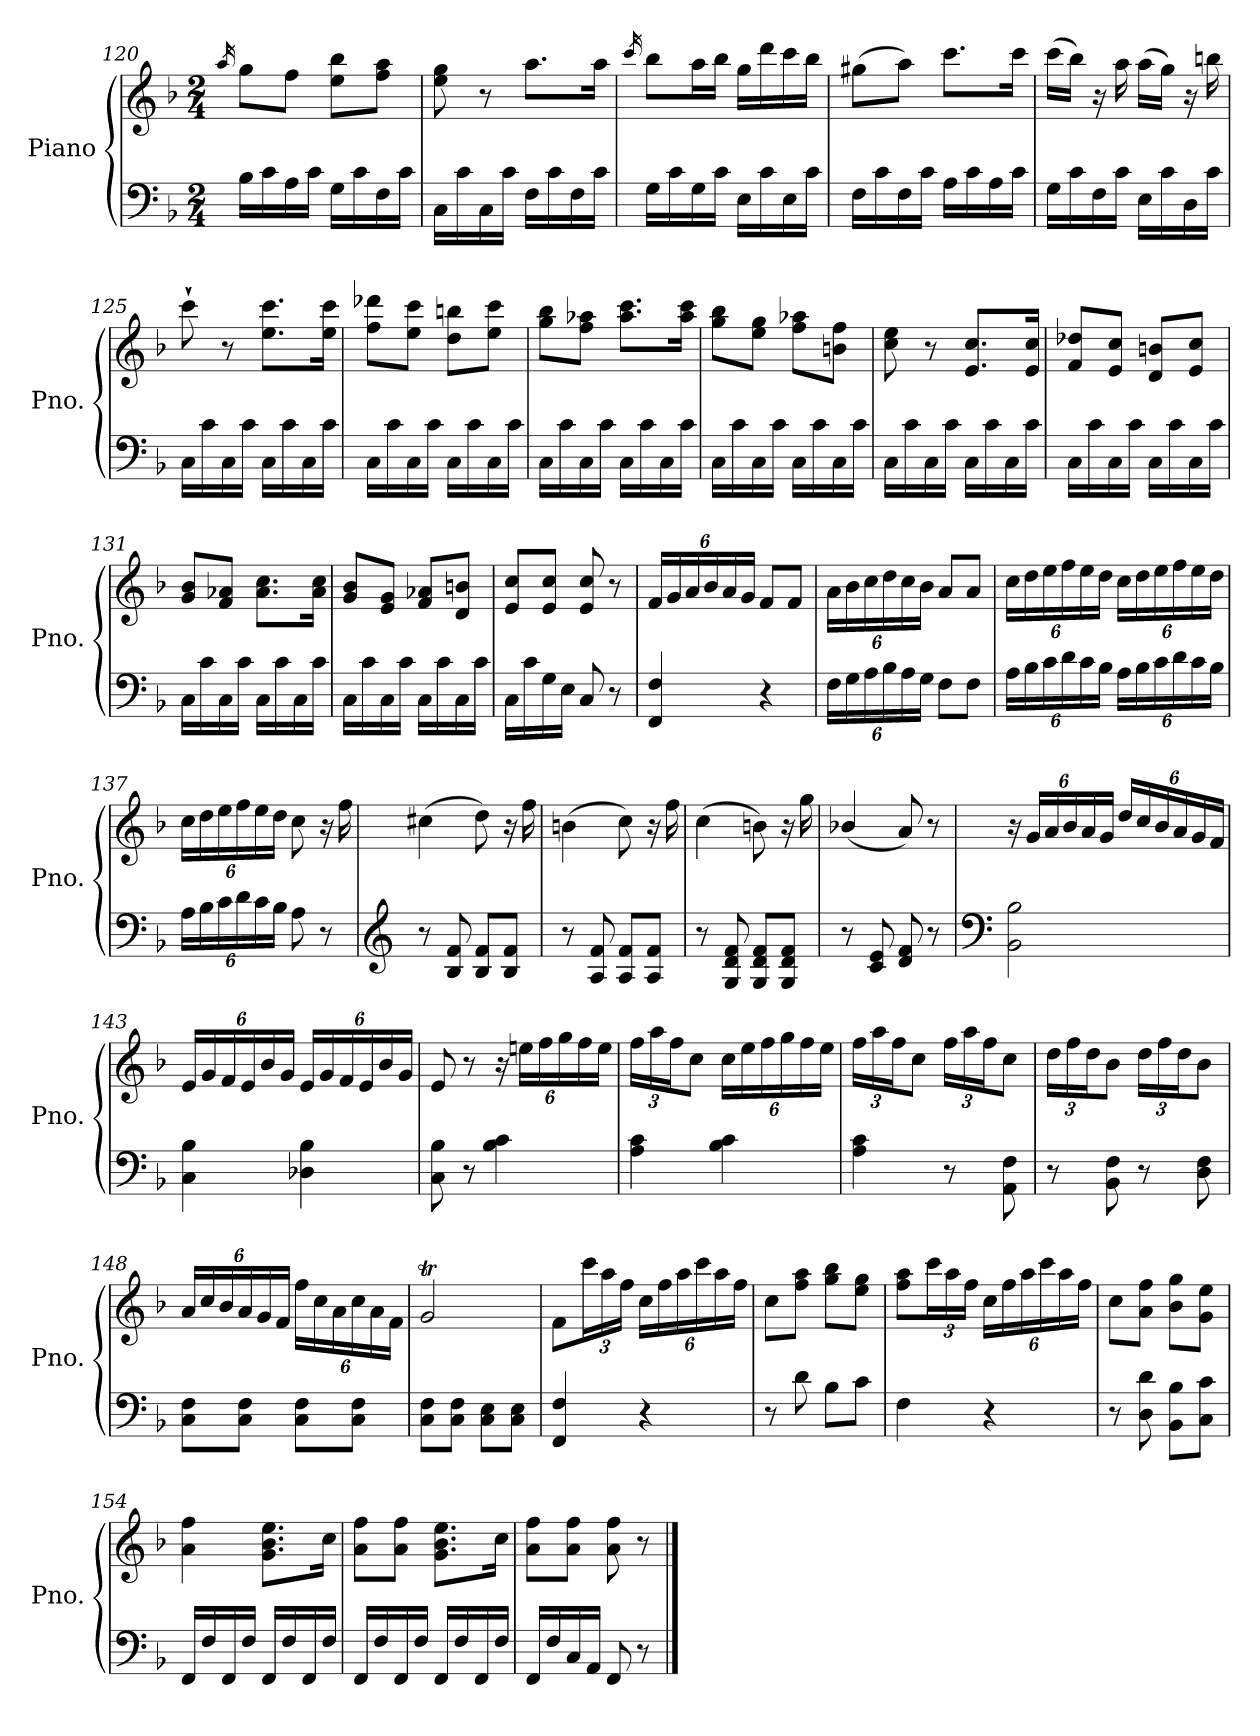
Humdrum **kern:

**kern	**kern
*part1	*part1
*staff2	*staff1
*I"Piano	*
*I'Pno.	*
!!LO:LB:g=z
*clefF4	*clefG2
*k[b-]	*k[b-]
*F:	*F:
*M2/4	*M2/4
=120	=120
.	16qaa/
16B-\LL	8gg\L
16c\	.
16A\	8ff\J
16c\JJ	.
16G\LL	8ee\ 8bb-\L
16c\	.
16F\	8ff\ 8aa\J
16c\JJ	.
=121	=121
16C\LL	8ee\ 8gg\
16c\	.
16C\	8r
16c\JJ	.
16F\LL	8.aa\L
16c\	.
16F\	.
16c\JJ	16aa\Jk
=122	=122
.	16qccc/
16G\LL	8bb-\L
16c\	.
16G\	16aa\L
16c\JJ	16bb-\JJ
16E\LL	16gg\LL
16c\	16ddd\
16E\	16ccc\
16c\JJ	16bb-\JJ
=123	=123
16F\LL	(8gg#X\L
16c\	.
16F\	8aa\J)
16c\JJ	.
16A\LL	8.ccc\L
16c\	.
16A\	.
16c\JJ	16ccc\Jk
=124	=124
16G\LL	(16ccc\LL
16c\	16bb-\JJ)
16F\	16r
16c\JJ	16aa\
16E\LL	(16aa\LL
16c\	16gg\JJ)
16D\	16r
16c\JJ	16bbn\
!!LO:LB:g=z
=125	=125
16C\LL	8ccc`\
16c\	.
16C\	8r
16c\JJ	.
16C\LL	8.ee\ 8.ccc\L
16c\	.
16C\	.
16c\JJ	16ee\ 16ccc\Jk
=126	=126
16C\LL	8ff\ 8ddd-X\L
16c\	.
16C\	8ee\ 8ccc\J
16c\JJ	.
16C\LL	8dd\ 8bbn\L
16c\	.
16C\	8ee\ 8ccc\J
16c\JJ	.
=127	=127
16C\LL	8gg\ 8bb-\L
16c\	.
16C\	8ff\ 8aa-X\J
16c\JJ	.
16C\LL	8.aa-\ 8.ccc\L
16c\	.
16C\	.
16c\JJ	16aa-\ 16ccc\Jk
=128	=128
16C\LL	8gg\ 8bb-\L
16c\	.
16C\	8ee\ 8gg\J
16c\JJ	.
16C\LL	8ff\ 8aa-X\L
16c\	.
16C\	8bn\ 8ff\J
16c\JJ	.
=129	=129
16C\LL	8cc\ 8ee\
16c\	.
16C\	8r
16c\JJ	.
16C\LL	8.e/ 8.cc/L
16c\	.
16C\	.
16c\JJ	16e/ 16cc/Jk
!!LO:LB:g=z
=130	=130
16C\LL	8f/ 8dd-X/L
16c\	.
16C\	8e/ 8cc/J
16c\JJ	.
16C\LL	8d/ 8bn/L
16c\	.
16C\	8e/ 8cc/J
16c\JJ	.
=131	=131
16C\LL	8g/ 8b-/L
16c\	.
16C\	8f/ 8a-X/J
16c\JJ	.
16C\LL	8.a-\ 8.cc\L
16c\	.
16C\	.
16c\JJ	16a-\ 16cc\Jk
=132	=132
16C\LL	8g/ 8b-/L
16c\	.
16C\	8e/ 8g/J
16c\JJ	.
16C\LL	8f/ 8a-X/L
16c\	.
16C\	8d/ 8bn/J
16c\JJ	.
=133	=133
16C\LL	8e/ 8cc/L
16c\	.
16G\	8e/ 8cc/J
16E\JJ	.
8C/	8e/ 8cc/
8r	8r
=134	=134
*	*Xbrackettup
4FF/ 4F/	24f/LL
.	24g/
.	24a/
.	24b-/
.	24a/
.	24g/JJ
4r	8f/L
.	8f/J
!!LO:PB:g=z
=135	=135
*Xbrackettup	*
24F\LL	24a\LL
24G\	24b-\
24A\	24cc\
24B-\	24dd\
24A\	24cc\
24G\JJ	24b-\JJ
8F\L	8a/L
8F\J	8a/J
!!LO:LB:g=z
=136	=136
24A\LL	24cc\LL
24B-\	24dd\
24c\	24ee\
24d\	24ff\
24c\	24ee\
24B-\JJ	24dd\JJ
24A\LL	24cc\LL
24B-\	24dd\
24c\	24ee\
24d\	24ff\
24c\	24ee\
24B-\JJ	24dd\JJ
=137	=137
24A\LL	24cc\LL
24B-\	24dd\
24c\	24ee\
24d\	24ff\
24c\	24ee\
24B-\JJ	24dd\JJ
8A\	8cc\
8r	16r
.	16ff\
=138	=138
*clefG2	*
8r	(4cc#X\
8B-/ 8f/	.
8B-/ 8f/L	8dd\)
8B-/ 8f/J	16r
.	16ff\
=139	=139
8r	(4bn\
8A/ 8f/	.
8A/ 8f/L	8cc\)
8A/ 8f/J	16r
.	16ff\
=140	=140
8r	(4cc\
8G/ 8d/ 8f/	.
8G/ 8d/ 8f/L	8bn\)
8G/ 8d/ 8f/J	16r
.	16gg\
!!LO:LB:g=z
=141	=141
8r	(4b-X/
8c/ 8e/	.
8d/ 8f/	8a/)
8r	8r
!!LO:LB:g=z
=142	=142
*clefF4	*
2BB-\ 2B-\	24r
.	24g/LL
.	24a/
.	24b-/
.	24a/
.	24g/JJ
.	24dd/LL
.	24cc/
.	24b-/
.	24a/
.	24g/
.	24f/JJ
=143	=143
4C\ 4B-\	24e/LL
.	24g/
.	24f/
.	24e/
.	24b-/
.	24g/JJ
4D-X\ 4B-\	24e/LL
.	24g/
.	24f/
.	24e/
.	24b-/
.	24g/JJ
=144	=144
8C\ 8B-\	8e/
8r	8r
4B-\ 4c\	24r
.	24een\LL
.	24ff\
.	24gg\
.	24ff\
.	24ee\JJ
=145	=145
4A\ 4c\	24ff\LL
.	24aa\
.	24ff\J
.	8cc\J
4B-\ 4c\	24cc\LL
.	24ee\
.	24ff\
.	24gg\
.	24ff\
.	24ee\JJ
!!LO:LB:g=z
=146	=146
4A\ 4c\	24ff\LL
.	24aa\
.	24ff\J
.	8cc\J
8r	24ff\LL
.	24aa\
.	24ff\J
8AA\ 8F\	8cc\J
!!LO:LB:g=z
=147	=147
8r	24dd\LL
.	24ff\
.	24dd\J
8BB-\ 8F\	8b-\J
8r	24dd\LL
.	24ff\
.	24dd\J
8D\ 8F\	8b-\J
=148	=148
8C\ 8F\L	24a/LL
.	24cc/
.	24b-/
8C\ 8F\J	24a/
.	24g/
.	24f/JJ
8C\ 8F\L	24ff\LL
.	24cc\
.	24a\
8C\ 8F\J	24cc\
.	24a\
.	24f\JJ
=149	=149
8C\ 8F\L	2gT/
8C\ 8F\J	.
8C\ 8E\L	.
8C\ 8E\J	.
=150	=150
4FF/ 4F/	8f\L
.	24ccc\L
.	24aa\
.	24ff\JJ
4r	24cc\LL
.	24ff\
.	24aa\
.	24ccc\
.	24aa\
.	24ff\JJ
=151	=151
8r	8cc\L
8d\	8ff\ 8aa\J
8B-\L	8gg\ 8bb-\L
8c\J	8ee\ 8gg\J
!!LO:PB:g=z
=152	=152
4F\	8ff\ 8aa\L
.	24ccc\L
.	24aa\
.	24ff\JJ
4r	24cc\LL
.	24ff\
.	24aa\
.	24ccc\
.	24aa\
.	24ff\JJ
=153	=153
8r	8cc\L
8D\ 8d\	8a\ 8ff\J
8BB-\ 8B-\L	8b-\ 8gg\L
8C\ 8c\J	8g\ 8ee\J
=154	=154
16FF/LL	4a\ 4ff\
16F/	.
16FF/	.
16F/JJ	.
16FF/LL	8.g\ 8.b-\ 8.ee\L
16F/	.
16FF/	.
16F/JJ	16cc\Jk
=155	=155
16FF/LL	8a\ 8ff\L
16F/	.
16FF/	8a\ 8ff\J
16F/JJ	.
16FF/LL	8.g\ 8.b-\ 8.ee\L
16F/	.
16FF/	.
16F/JJ	16cc\Jk
=156	=156
16FF/LL	8a\ 8ff\L
16F/	.
16C/	8a\ 8ff\J
16AA/JJ	.
8FF/	8a\ 8ff\
8r	8r
==	==
*-	*-
